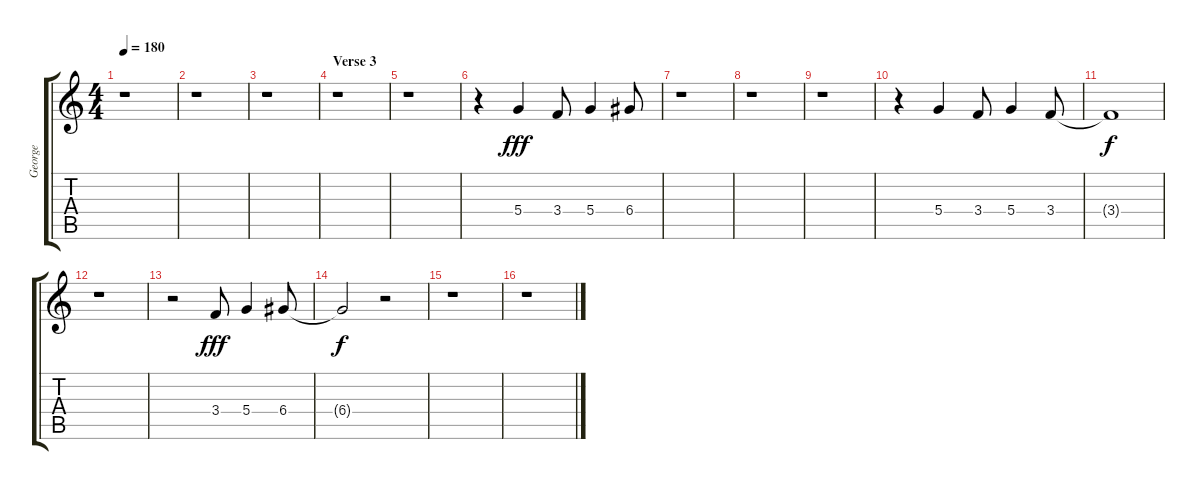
\track ("George" "George") {instrument overdrivenguitar}
\staff {score tabs}
\tuning (E4 B3 G3 D3 A2 E2) {hide}
\ts (4 4)
\tempo 180
\clef g2
\ks c
r.1{dy fff} |
r.1 |
r.1 |
\section ("" "Verse 3")
r.1 |
r.1 |
r.4 5.4.4 3.4.8 5.4.4 6.4.8 |
r.1 |
r.1 |
r.1 |
r.4 5.4.4 3.4.8 5.4.4 3.4.8 |
3.4{t}.1{dy f} |
r.1 |
r.2 3.4.8{dy fff volume 16 instrument overdrivenguitar} 5.4.4 6.4.8 |
6.4{t}.2{dy f} r.2 |
r.1 |
r.1
